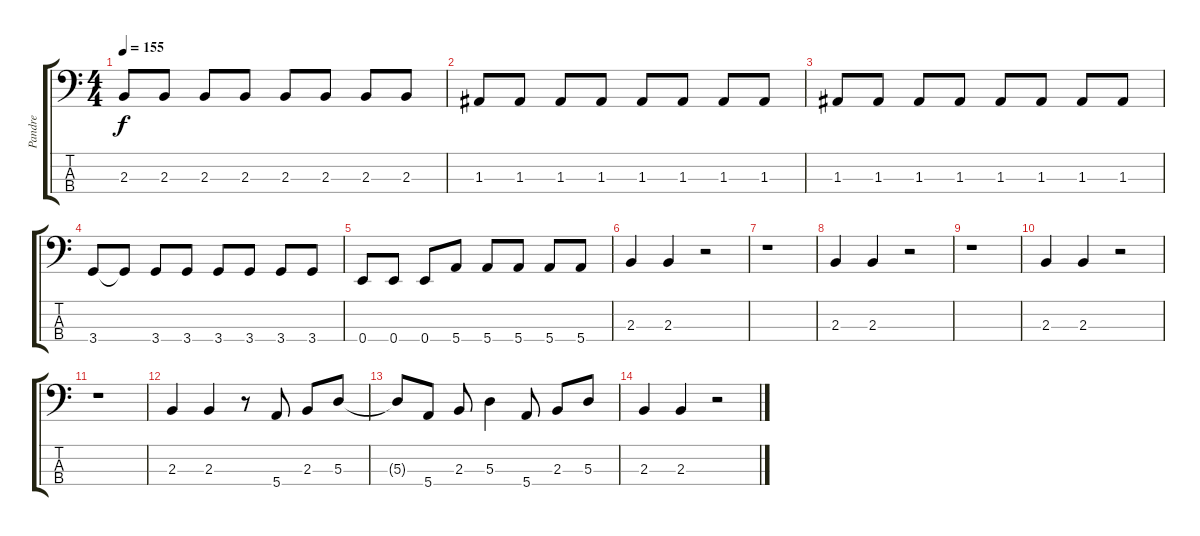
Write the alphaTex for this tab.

\track ("Pandre" "Pandre") {instrument electricbasspick}
\staff {score tabs}
\tuning (G2 D2 A1 E1) {hide}
\ts (4 4)
\tempo 155
\clef f4
\ks c
2.3.8{dy f} 2.3.8 2.3.8 2.3.8 2.3.8 2.3.8 2.3.8 2.3.8 |
1.3.8 1.3.8 1.3.8 1.3.8 1.3.8 1.3.8 1.3.8 1.3.8 |
1.3.8 1.3.8 1.3.8 1.3.8 1.3.8 1.3.8 1.3.8 1.3.8 |
3.4.8 3.4{t}.8 3.4.8 3.4.8 3.4.8 3.4.8 3.4.8 3.4.8 |
0.4.8 0.4.8 0.4.8 5.4.8 5.4.8 5.4.8 5.4.8 5.4.8 |
2.3.4 2.3.4 r.2 |
r.1 |
2.3.4 2.3.4 r.2 |
r.1 |
2.3.4 2.3.4 r.2 |
r.1 |
2.3.4 2.3.4 r.8 5.4.8 2.3.8 5.3.8 |
5.3{t}.8 5.4.8 2.3.8 5.3.4 5.4.8 2.3.8 5.3.8 |
2.3.4 2.3.4 r.2
